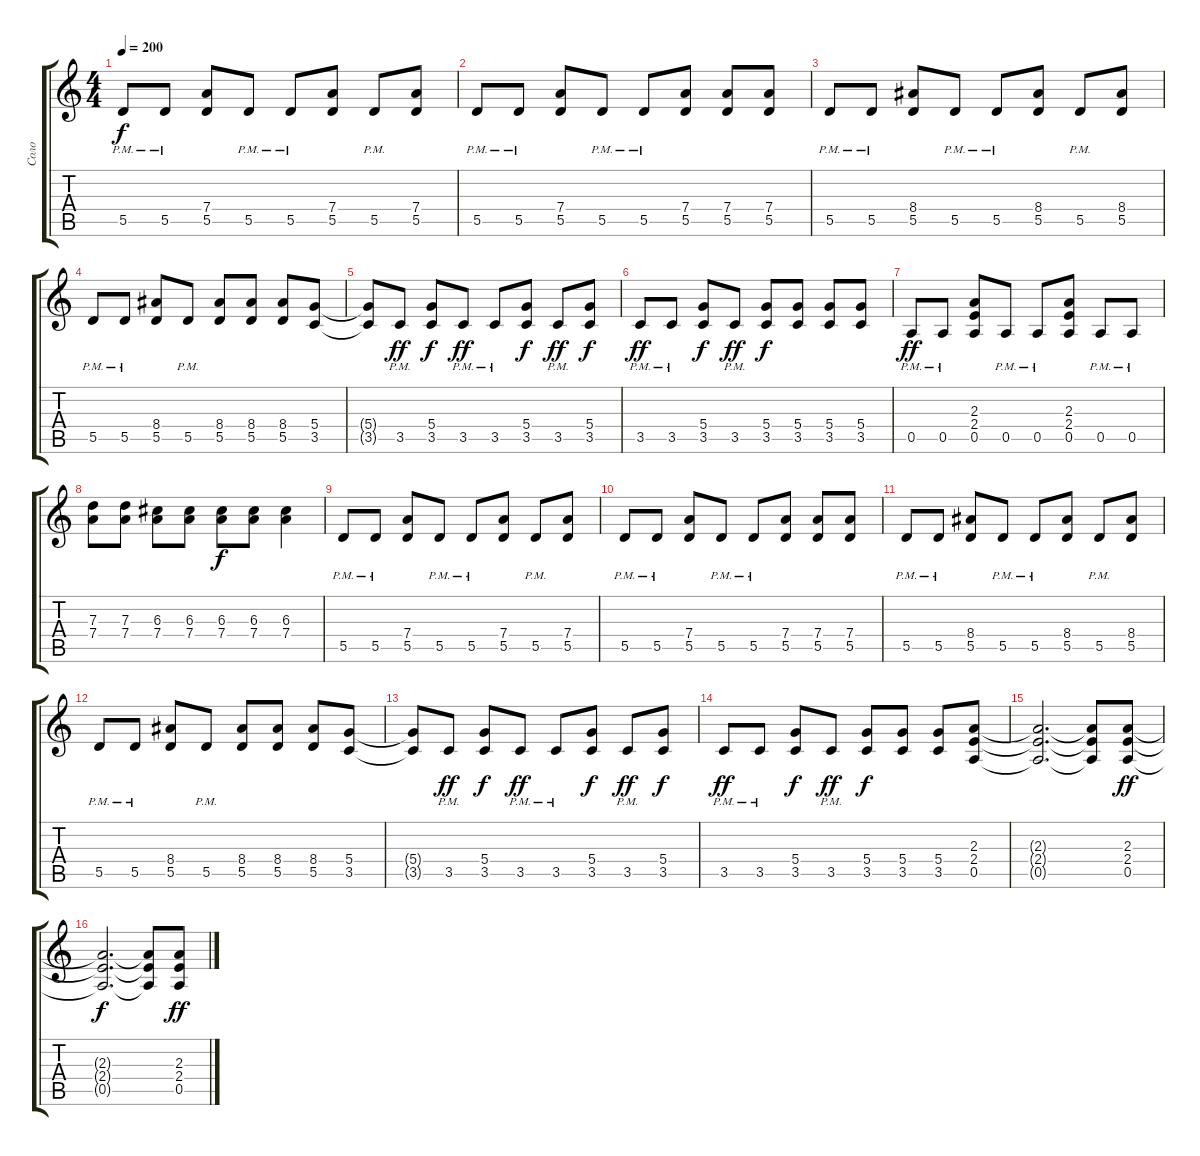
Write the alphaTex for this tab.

\track ("Соло" "Соло") {instrument distortionguitar}
\staff {score tabs}
\tuning (E4 B3 G3 D3 A2 E2) {hide}
\ts (4 4)
\tempo 200
\clef g2
\ks c
5.5{pm}.8{dy f} 5.5{pm}.8 (7.4 5.5).8 5.5{pm}.8 5.5{pm}.8 (7.4 5.5).8 5.5{pm}.8 (7.4 5.5).8 |
5.5{pm}.8 5.5{pm}.8 (7.4 5.5).8 5.5{pm}.8 5.5{pm}.8 (7.4 5.5).8 (7.4 5.5).8 (7.4 5.5).8 |
5.5{pm}.8 5.5{pm}.8 (8.4 5.5).8 5.5{pm}.8 5.5{pm}.8 (8.4 5.5).8 5.5{pm}.8 (8.4 5.5).8 |
5.5{pm}.8 5.5{pm}.8 (8.4 5.5).8 5.5{pm}.8 (8.4 5.5).8 (8.4 5.5).8 (8.4 5.5).8 (5.4 3.5).8 |
(5.4{t} 3.5{t}).8 3.5{pm}.8{dy ff} (5.4 3.5).8{dy f} 3.5{pm}.8{dy ff} 3.5{pm}.8 (5.4 3.5).8{dy f} 3.5{pm}.8{dy ff} (5.4 3.5).8{dy f} |
3.5{pm}.8{dy ff} 3.5{pm}.8 (5.4 3.5).8{dy f} 3.5{pm}.8{dy ff} (5.4 3.5).8{dy f} (5.4 3.5).8 (5.4 3.5).8 (5.4 3.5).8 |
0.5{pm}.8{dy ff} 0.5{pm}.8 (2.3 2.4 0.5).8 0.5{pm}.8 0.5{pm}.8 (2.3 2.4 0.5).8 0.5{pm}.8 0.5{pm}.8 |
(7.3 7.4).8 (7.3 7.4).8 (6.3 7.4).8 (6.3 7.4).8 (6.3 7.4).8{dy f} (6.3 7.4).8 (6.3 7.4).4 |
5.5{pm}.8 5.5{pm}.8 (7.4 5.5).8 5.5{pm}.8 5.5{pm}.8 (7.4 5.5).8 5.5{pm}.8 (7.4 5.5).8 |
5.5{pm}.8 5.5{pm}.8 (7.4 5.5).8 5.5{pm}.8 5.5{pm}.8 (7.4 5.5).8 (7.4 5.5).8 (7.4 5.5).8 |
5.5{pm}.8 5.5{pm}.8 (8.4 5.5).8 5.5{pm}.8 5.5{pm}.8 (8.4 5.5).8 5.5{pm}.8 (8.4 5.5).8 |
5.5{pm}.8 5.5{pm}.8 (8.4 5.5).8 5.5{pm}.8 (8.4 5.5).8 (8.4 5.5).8 (8.4 5.5).8 (5.4 3.5).8 |
(5.4{t} 3.5{t}).8 3.5{pm}.8{dy ff} (5.4 3.5).8{dy f} 3.5{pm}.8{dy ff} 3.5{pm}.8 (5.4 3.5).8{dy f} 3.5{pm}.8{dy ff} (5.4 3.5).8{dy f} |
3.5{pm}.8{dy ff} 3.5{pm}.8 (5.4 3.5).8{dy f} 3.5{pm}.8{dy ff} (5.4 3.5).8{dy f} (5.4 3.5).8 (5.4 3.5).8 (2.3 2.4 0.5).8 |
(2.3{t} 2.4{t} 0.5{t}).2{d} (2.3{t} 2.4{t} 0.5{t}).8 (2.3 2.4 0.5).8{dy ff} |
(2.3{t} 2.4{t} 0.5{t}).2{d dy f} (2.3{t} 2.4{t} 0.5{t}).8 (2.3 2.4 0.5).8{dy ff}
